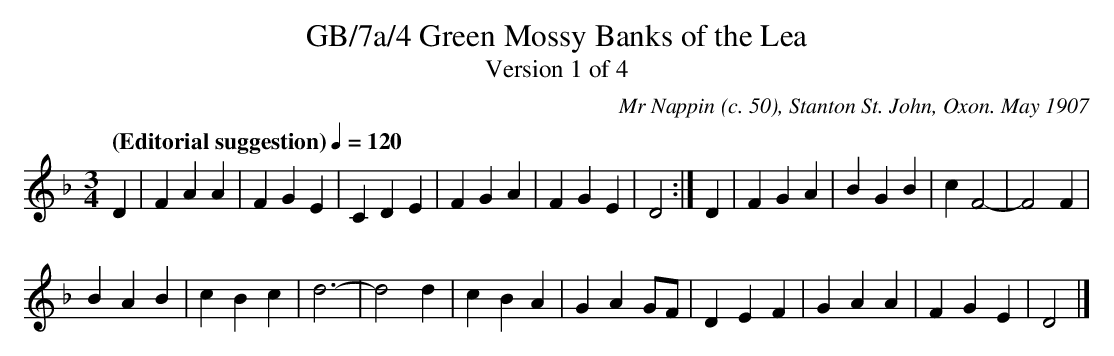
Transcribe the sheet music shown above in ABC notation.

X:1
T:GB/7a/4 Green Mossy Banks of the Lea
T:Version 1 of 4
C:Mr Nappin (c. 50), Stanton St. John, Oxon. May 1907
L:1/4
Q:"(Editorial suggestion)" 1/4=120
M:3/4
K:Daeo
D | F A A | F G E | C D E | F G A | F G E | D2 :| D | F G A | B G B | c F2- | F2 F |
B A B | c B c | d3- | d2 d | c B A | G A G/F/ | D E F | G A A | F G E | D2 |]
